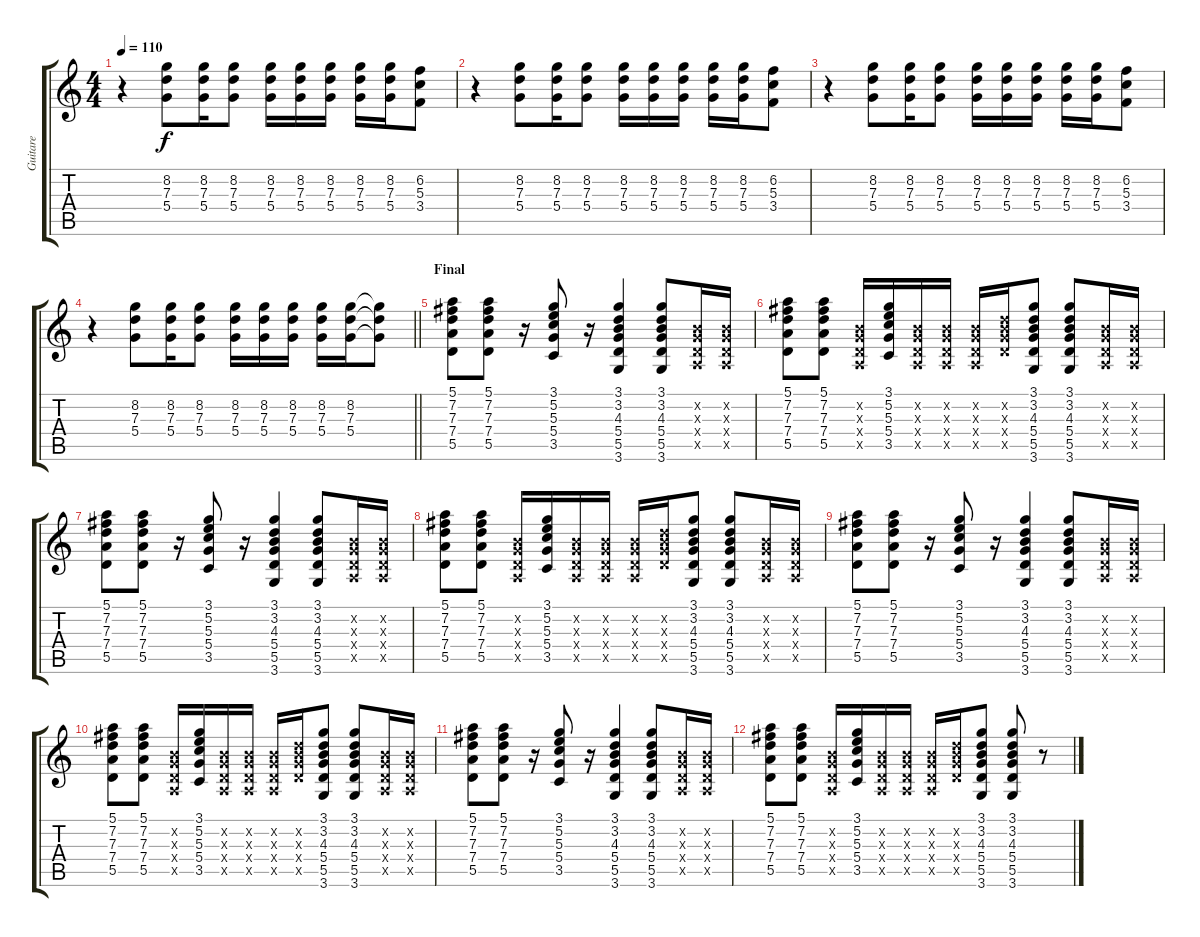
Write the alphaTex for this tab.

\track ("Guitare" "Guitare") {instrument overdrivenguitar}
\staff {score tabs}
\tuning (E4 B3 G3 D3 A2 E2) {hide}
\ts (4 4)
\tempo 110
\clef g2
\ks c
r.4{dy f} (8.2 7.3 5.4).8 (8.2 7.3 5.4).16 (8.2 7.3 5.4).8 (8.2 7.3 5.4).16 (8.2 7.3 5.4).16 (8.2 7.3 5.4).16 (8.2 7.3 5.4).16 (8.2 7.3 5.4).16 (6.2 5.3 3.4).8 |
r.4 (8.2 7.3 5.4).8 (8.2 7.3 5.4).16 (8.2 7.3 5.4).8 (8.2 7.3 5.4).16 (8.2 7.3 5.4).16 (8.2 7.3 5.4).16 (8.2 7.3 5.4).16 (8.2 7.3 5.4).16 (6.2 5.3 3.4).8 |
r.4 (8.2 7.3 5.4).8 (8.2 7.3 5.4).16 (8.2 7.3 5.4).8 (8.2 7.3 5.4).16 (8.2 7.3 5.4).16 (8.2 7.3 5.4).16 (8.2 7.3 5.4).16 (8.2 7.3 5.4).16 (6.2 5.3 3.4).8 |
\barLineRight lightlight
r.4 (8.2 7.3 5.4).8 (8.2 7.3 5.4).16 (8.2 7.3 5.4).8 (8.2 7.3 5.4).16 (8.2 7.3 5.4).16 (8.2 7.3 5.4).16 (8.2 7.3 5.4).16 (8.2 7.3 5.4).16 (8.2{t} 7.3{t} 5.4{t}).8 |
\section ("" "Final")
(5.1 7.2 7.3 7.4 5.5).8 (5.1 7.2 7.3 7.4 5.5).8 r.16 (3.1 5.2 5.3 5.4 3.5).8 r.16 (3.1 3.2 4.3 5.4 5.5 3.6).4 (3.1 3.2 4.3 5.4 5.5 3.6).8 (0.2{x} 0.3{x} 0.4{x} 0.5{x}).16 (0.2{x} 0.3{x} 0.4{x} 0.5{x}).16 |
(5.1 7.2 7.3 7.4 5.5).8 (5.1 7.2 7.3 7.4 5.5).8 (0.2{x} 0.3{x} 0.4{x} 0.5{x}).16 (3.1 5.2 5.3 5.4 3.5).16 (0.2{x} 0.3{x} 0.4{x} 0.5{x}).16 (0.2{x} 0.3{x} 0.4{x} 0.5{x}).16 (0.2{x} 0.3{x} 0.4{x} 0.5{x}).16 (3.2{x} 4.3{x} 5.4{x} 5.5{x}).16 (3.1 3.2 4.3 5.4 5.5 3.6).8 (3.1 3.2 4.3 5.4 5.5 3.6).8 (0.2{x} 0.3{x} 0.4{x} 0.5{x}).16 (0.2{x} 0.3{x} 0.4{x} 0.5{x}).16 |
(5.1 7.2 7.3 7.4 5.5).8 (5.1 7.2 7.3 7.4 5.5).8 r.16 (3.1 5.2 5.3 5.4 3.5).8 r.16 (3.1 3.2 4.3 5.4 5.5 3.6).4 (3.1 3.2 4.3 5.4 5.5 3.6).8 (0.2{x} 0.3{x} 0.4{x} 0.5{x}).16 (0.2{x} 0.3{x} 0.4{x} 0.5{x}).16 |
(5.1 7.2 7.3 7.4 5.5).8 (5.1 7.2 7.3 7.4 5.5).8 (0.2{x} 0.3{x} 0.4{x} 0.5{x}).16 (3.1 5.2 5.3 5.4 3.5).16 (0.2{x} 0.3{x} 0.4{x} 0.5{x}).16 (0.2{x} 0.3{x} 0.4{x} 0.5{x}).16 (0.2{x} 0.3{x} 0.4{x} 0.5{x}).16 (3.2{x} 4.3{x} 5.4{x} 5.5{x}).16 (3.1 3.2 4.3 5.4 5.5 3.6).8 (3.1 3.2 4.3 5.4 5.5 3.6).8 (0.2{x} 0.3{x} 0.4{x} 0.5{x}).16 (0.2{x} 0.3{x} 0.4{x} 0.5{x}).16 |
(5.1 7.2 7.3 7.4 5.5).8 (5.1 7.2 7.3 7.4 5.5).8 r.16 (3.1 5.2 5.3 5.4 3.5).8 r.16 (3.1 3.2 4.3 5.4 5.5 3.6).4 (3.1 3.2 4.3 5.4 5.5 3.6).8 (0.2{x} 0.3{x} 0.4{x} 0.5{x}).16 (0.2{x} 0.3{x} 0.4{x} 0.5{x}).16 |
(5.1 7.2 7.3 7.4 5.5).8 (5.1 7.2 7.3 7.4 5.5).8 (0.2{x} 0.3{x} 0.4{x} 0.5{x}).16 (3.1 5.2 5.3 5.4 3.5).16 (0.2{x} 0.3{x} 0.4{x} 0.5{x}).16 (0.2{x} 0.3{x} 0.4{x} 0.5{x}).16 (0.2{x} 0.3{x} 0.4{x} 0.5{x}).16 (3.2{x} 4.3{x} 5.4{x} 5.5{x}).16 (3.1 3.2 4.3 5.4 5.5 3.6).8 (3.1 3.2 4.3 5.4 5.5 3.6).8 (0.2{x} 0.3{x} 0.4{x} 0.5{x}).16 (0.2{x} 0.3{x} 0.4{x} 0.5{x}).16 |
(5.1 7.2 7.3 7.4 5.5).8 (5.1 7.2 7.3 7.4 5.5).8 r.16 (3.1 5.2 5.3 5.4 3.5).8 r.16 (3.1 3.2 4.3 5.4 5.5 3.6).4 (3.1 3.2 4.3 5.4 5.5 3.6).8 (0.2{x} 0.3{x} 0.4{x} 0.5{x}).16 (0.2{x} 0.3{x} 0.4{x} 0.5{x}).16 |
(5.1 7.2 7.3 7.4 5.5).8 (5.1 7.2 7.3 7.4 5.5).8 (0.2{x} 0.3{x} 0.4{x} 0.5{x}).16 (3.1 5.2 5.3 5.4 3.5).16 (0.2{x} 0.3{x} 0.4{x} 0.5{x}).16 (0.2{x} 0.3{x} 0.4{x} 0.5{x}).16 (0.2{x} 0.3{x} 0.4{x} 0.5{x}).16 (3.2{x} 4.3{x} 5.4{x} 5.5{x}).16 (3.1 3.2 4.3 5.4 5.5 3.6).8 (3.1 3.2 4.3 5.4 5.5 3.6).8 r.8
